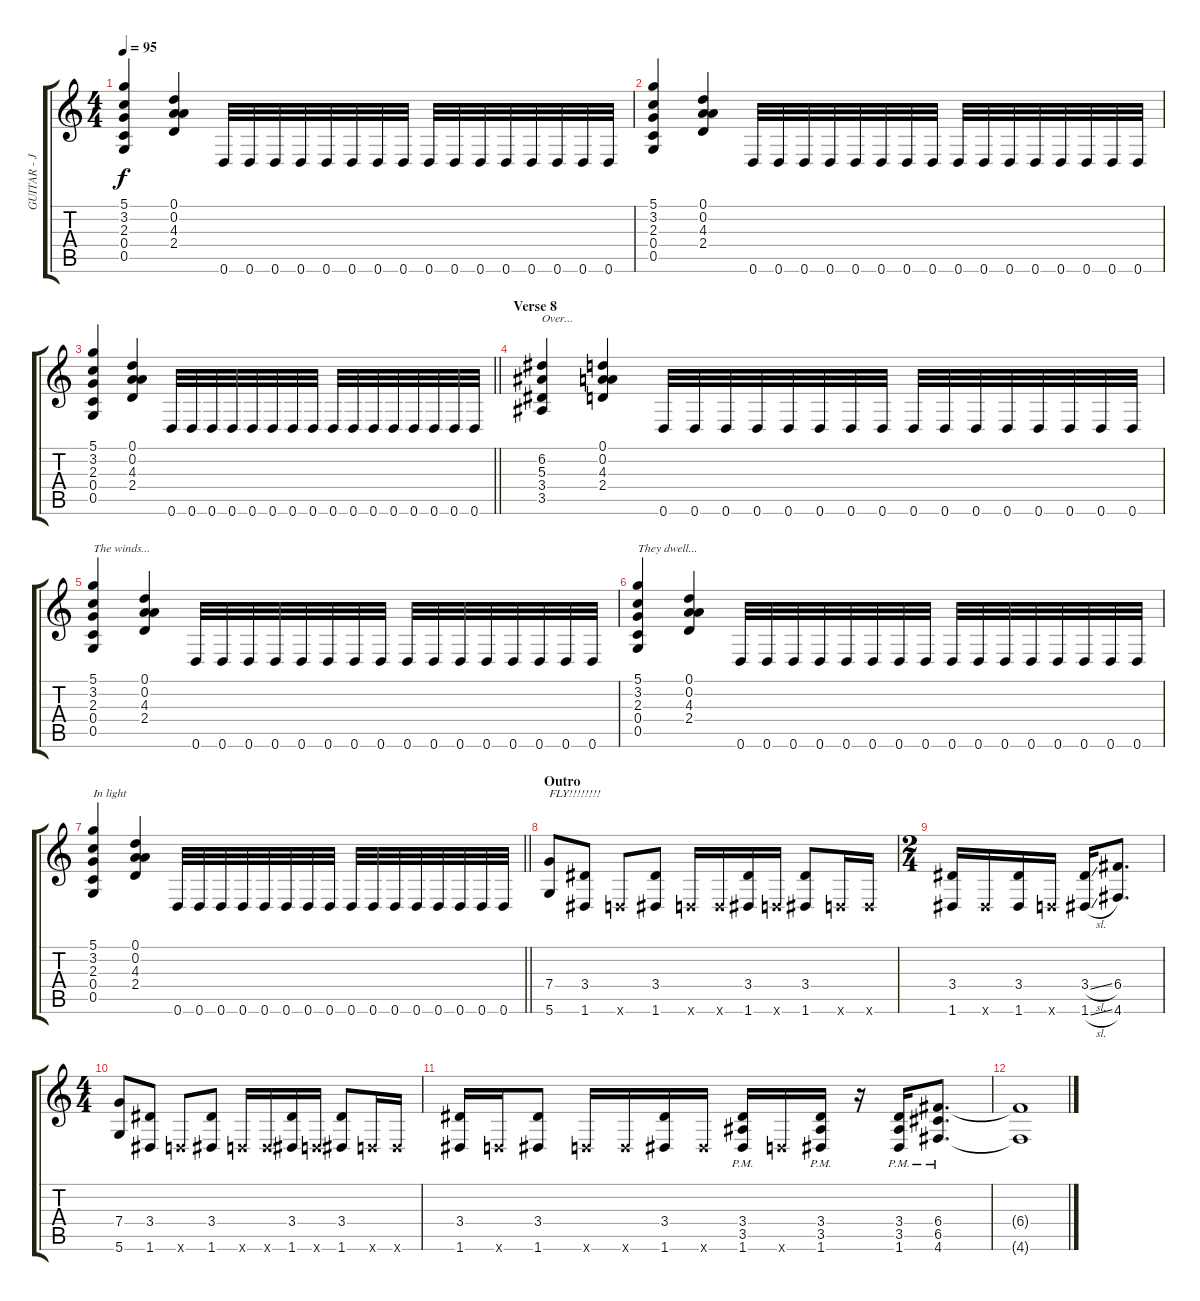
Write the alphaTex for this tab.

\track ("GUITAR - Joe Duplantier" "GUITAR - J") {instrument distortionguitar}
\staff {score tabs}
\tuning (D4 A3 F3 C3 G2 D2) {hide}
\ts (4 4)
\tempo 95
\clef g2
\ks c
(5.1 3.2 2.3 0.4 0.5).4{dy f} (0.1 0.2 4.3 2.4).4 0.6.32 0.6.32 0.6.32 0.6.32 0.6.32 0.6.32 0.6.32 0.6.32 0.6.32 0.6.32 0.6.32 0.6.32 0.6.32 0.6.32 0.6.32 0.6.32 |
(5.1 3.2 2.3 0.4 0.5).4 (0.1 0.2 4.3 2.4).4 0.6.32 0.6.32 0.6.32 0.6.32 0.6.32 0.6.32 0.6.32 0.6.32 0.6.32 0.6.32 0.6.32 0.6.32 0.6.32 0.6.32 0.6.32 0.6.32 |
\barLineRight lightlight
(5.1 3.2 2.3 0.4 0.5).4 (0.1 0.2 4.3 2.4).4 0.6.32 0.6.32 0.6.32 0.6.32 0.6.32 0.6.32 0.6.32 0.6.32 0.6.32 0.6.32 0.6.32 0.6.32 0.6.32 0.6.32 0.6.32 0.6.32 |
\section ("" "Verse 8")
(6.2 5.3 3.4 3.5).4{txt "Over..."} (0.1 0.2 4.3 2.4).4 0.6.32 0.6.32 0.6.32 0.6.32 0.6.32 0.6.32 0.6.32 0.6.32 0.6.32 0.6.32 0.6.32 0.6.32 0.6.32 0.6.32 0.6.32 0.6.32 |
(5.1 3.2 2.3 0.4 0.5).4{txt "The winds..."} (0.1 0.2 4.3 2.4).4 0.6.32 0.6.32 0.6.32 0.6.32 0.6.32 0.6.32 0.6.32 0.6.32 0.6.32 0.6.32 0.6.32 0.6.32 0.6.32 0.6.32 0.6.32 0.6.32 |
(5.1 3.2 2.3 0.4 0.5).4{txt "They dwell..."} (0.1 0.2 4.3 2.4).4 0.6.32 0.6.32 0.6.32 0.6.32 0.6.32 0.6.32 0.6.32 0.6.32 0.6.32 0.6.32 0.6.32 0.6.32 0.6.32 0.6.32 0.6.32 0.6.32 |
\barLineRight lightlight
(5.1 3.2 2.3 0.4 0.5).4{txt "In light"} (0.1 0.2 4.3 2.4).4 0.6.32 0.6.32 0.6.32 0.6.32 0.6.32 0.6.32 0.6.32 0.6.32 0.6.32 0.6.32 0.6.32 0.6.32 0.6.32 0.6.32 0.6.32 0.6.32 |
\section ("" "Outro")
(7.4 5.6).8{txt "FLY!!!!!!!!"} (3.4 1.6).8 0.6{x}.8 (3.4 1.6).8 0.6{x}.16 0.6{x}.16 (3.4 1.6).16 0.6{x}.16 (3.4 1.6).8 0.6{x}.16 0.6{x}.16 |
\ts (2 4)
(3.4 1.6).16 1.6{x}.16 (3.4 1.6).16 0.6{x}.16 (3.4{sl} 1.6{sl}).16 (6.4 4.6).8{d} |
\ts (4 4)
(7.4 5.6).8 (3.4 1.6).8 0.6{x}.8 (3.4 1.6).8 0.6{x}.16 0.6{x}.16 (3.4 1.6).16 0.6{x}.16 (3.4 1.6).8 0.6{x}.16 0.6{x}.16 |
(3.4 1.6).16 0.6{x}.16 (3.4 1.6).8 0.6{x}.16 0.6{x}.16 (3.4 1.6).16 1.6{x}.16 (3.4{pm} 3.5 1.6{pm}).16 0.6{x}.16 (3.4{pm} 3.5 1.6{pm}).16 r.16 (3.4{pm} 3.5 1.6{pm}).16 (6.4{pm} 6.5 4.6{pm}).8{d} |
(6.4{t} 4.6{t}).1
